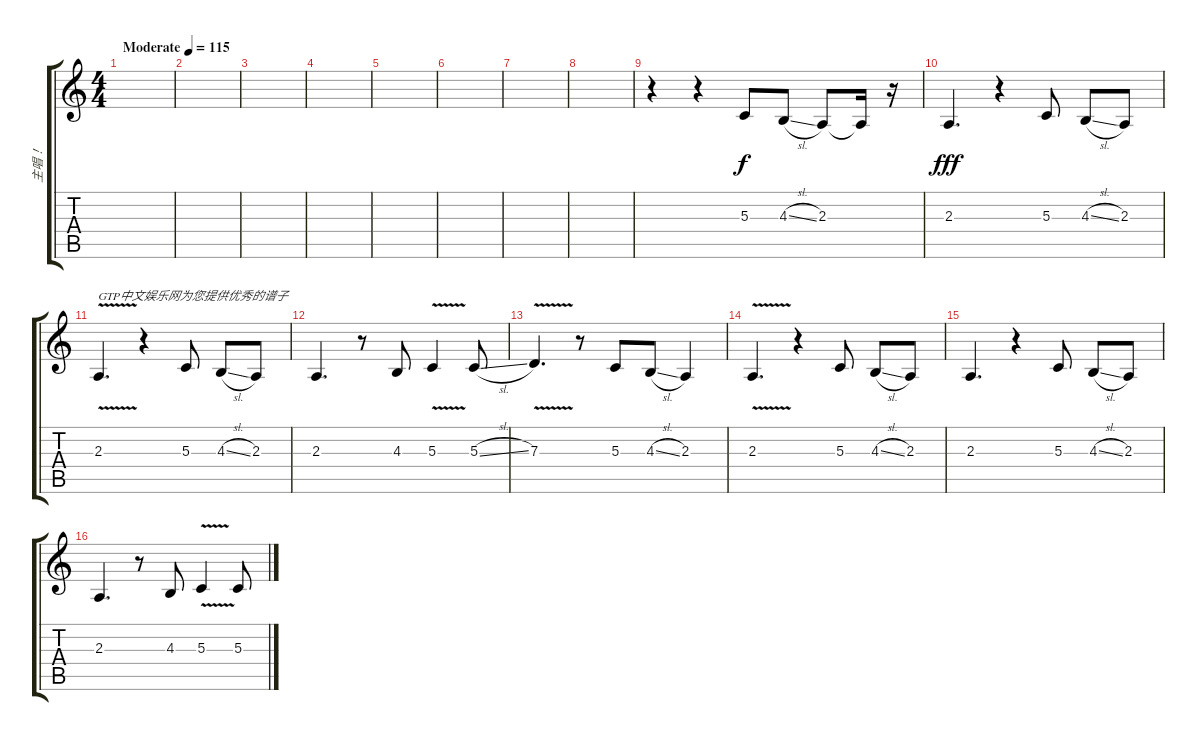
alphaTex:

\track ("主唱！" "主唱！") {instrument lead1square}
\staff {score tabs}
\tuning (E4 B3 G3 D3 A2 E2) {hide}
\ts (4 4)
\tempo (115 "Moderate")
\clef g2
\ks c
|
|
|
|
|
|
|
|
r.4 r.4 5.3.8 4.3{sl}.8 2.3.8 2.3{t}.16{dy f} r.16 |
2.3.4{d dy fff} r.4 5.3.8 4.3{sl}.8 2.3.8 |
2.3{v}.4{d txt "GTP中文娱乐网为您提供优秀的谱子"} r.4 5.3.8 4.3{sl}.8 2.3.8 |
2.3.4{d} r.8 4.3.8 5.3{v}.4 5.3{sl}.8 |
7.3{v}.4{d} r.8 5.3.8 4.3{sl}.8 2.3.4 |
2.3{v}.4{d} r.4 5.3.8 4.3{sl}.8 2.3.8 |
2.3.4{d} r.4 5.3.8 4.3{sl}.8 2.3.8 |
2.3.4{d} r.8 4.3.8 5.3{v}.4 5.3{sl}.8
